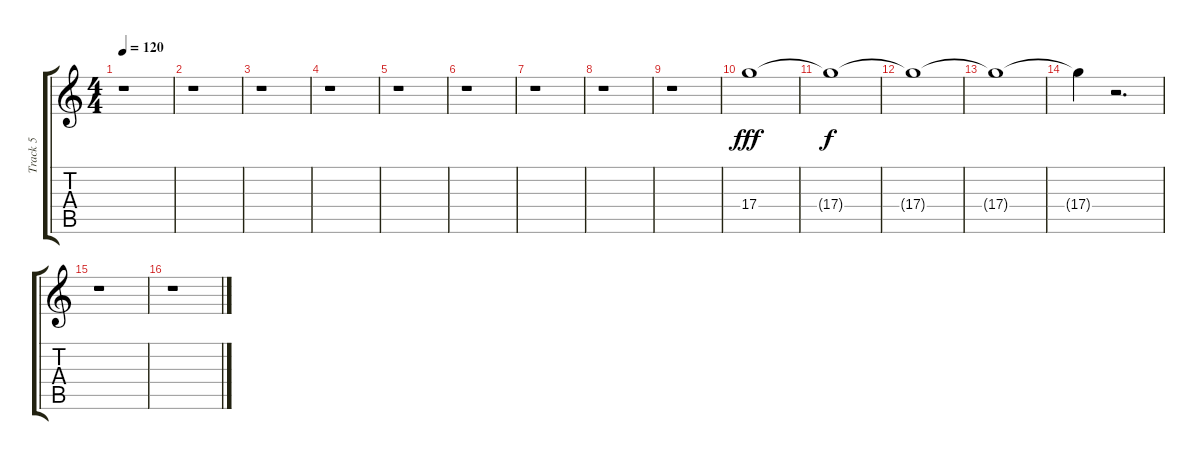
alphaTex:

\track ("Track 5" "Track 5") {instrument overdrivenguitar}
\staff {score tabs}
\tuning (E4 B3 G3 D3 A2 E2) {hide}
\ts (4 4)
\tempo 120
\clef g2
\ks c
r.1{dy fff} |
r.1 |
r.1 |
r.1 |
r.1 |
r.1 |
r.1 |
r.1 |
r.1 |
17.4.1 |
17.4{t}.1{dy f} |
17.4{t}.1 |
17.4{t}.1 |
17.4{t}.4 r.2{d} |
r.1 |
r.1
